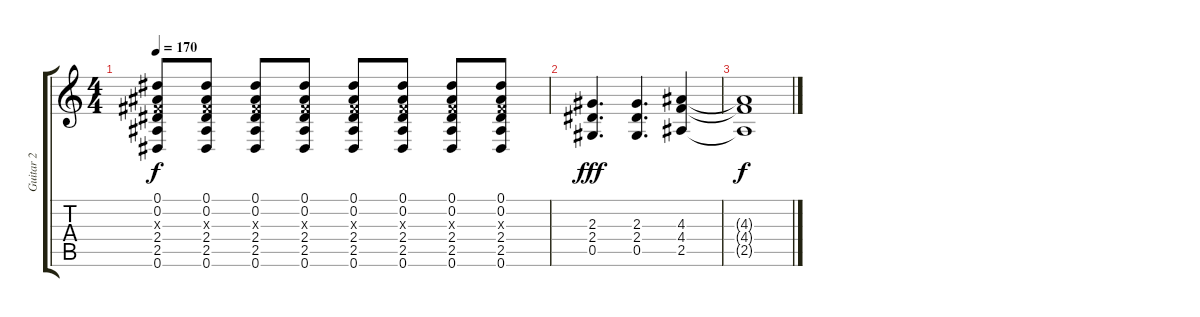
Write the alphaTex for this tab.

\track ("Guitar 2" "Guitar 2") {instrument distortionguitar}
\staff {score tabs}
\tuning (Eb4 Bb3 Gb3 Db3 Ab2 Eb2) {hide}
\ts (4 4)
\tempo 170
\clef g2
\ks c
(0.1 0.2 0.3{x} 2.4 2.5 0.6).8{dy f} (0.1 0.2 0.3{x} 2.4 2.5 0.6).8 (0.1 0.2 0.3{x} 2.4 2.5 0.6).8 (0.1 0.2 0.3{x} 2.4 2.5 0.6).8 (0.1 0.2 0.3{x} 2.4 2.5 0.6).8 (0.1 0.2 0.3{x} 2.4 2.5 0.6).8 (0.1 0.2 0.3{x} 2.4 2.5 0.6).8 (0.1 0.2 0.3{x} 2.4 2.5 0.6).8 |
(2.3 2.4 0.5).4{d dy fff} (2.3 2.4 0.5).4{d} (4.3 4.4 2.5).4 |
(4.3{t} 4.4{t} 2.5{t}).1{dy f}
